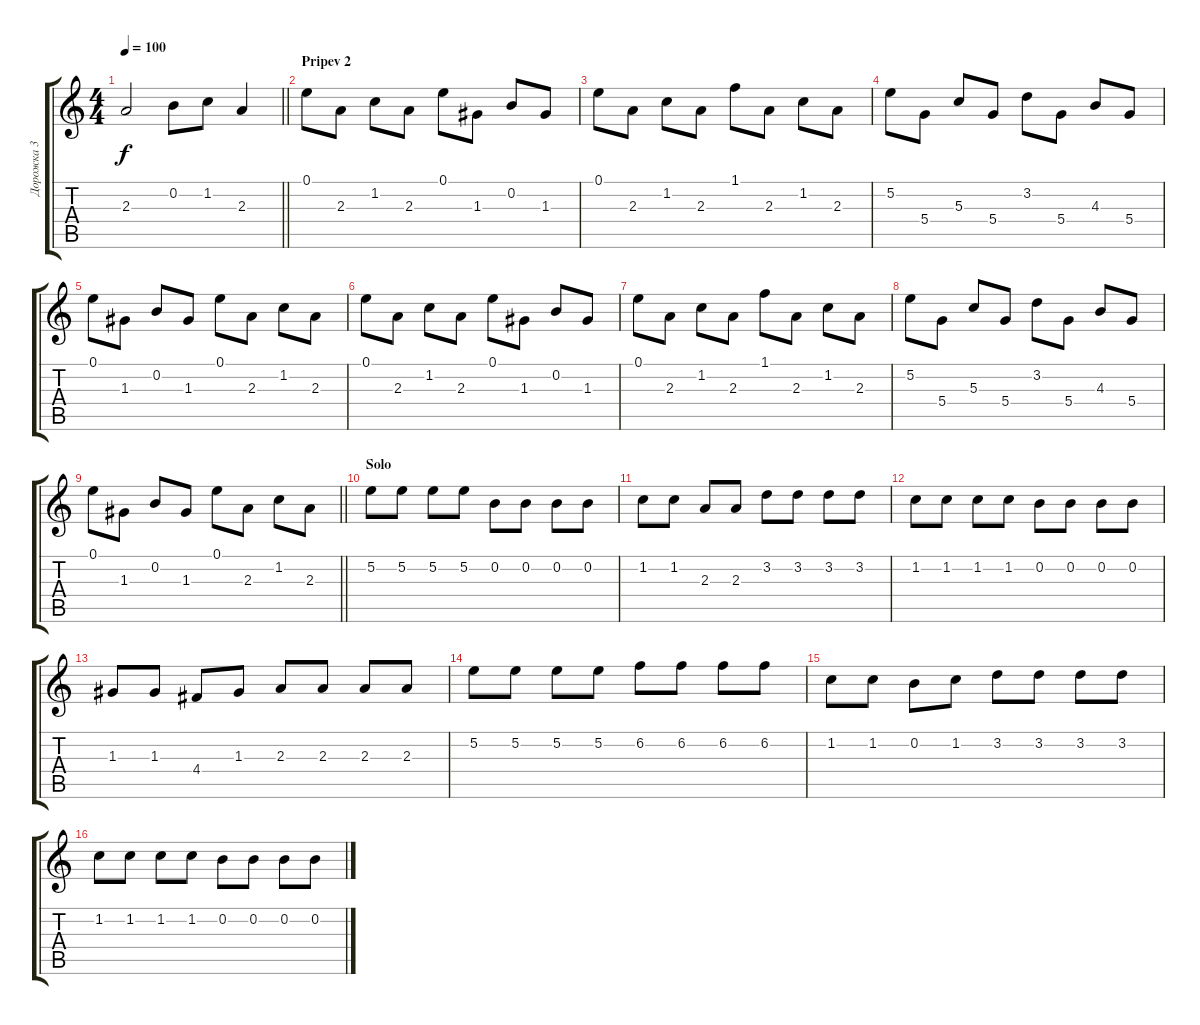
\track ("Дорожка 3" "Дорожка 3") {instrument acousticguitarsteel}
\staff {score tabs}
\tuning (E4 B3 G3 D3 A2 E2) {hide}
\ts (4 4)
\tempo 100
\clef g2
\barLineRight lightlight
\ks c
2.3.2{dy f} 0.2.8 1.2.8 2.3.4 |
\section ("" "Pripev 2")
0.1.8 2.3.8 1.2.8 2.3.8 0.1.8 1.3.8 0.2.8 1.3.8 |
0.1.8 2.3.8 1.2.8 2.3.8 1.1.8 2.3.8 1.2.8 2.3.8 |
5.2.8 5.4.8 5.3.8 5.4.8 3.2.8 5.4.8 4.3.8 5.4.8 |
0.1.8 1.3.8 0.2.8 1.3.8 0.1.8 2.3.8 1.2.8 2.3.8 |
0.1.8 2.3.8 1.2.8 2.3.8 0.1.8 1.3.8 0.2.8 1.3.8 |
0.1.8 2.3.8 1.2.8 2.3.8 1.1.8 2.3.8 1.2.8 2.3.8 |
5.2.8 5.4.8 5.3.8 5.4.8 3.2.8 5.4.8 4.3.8 5.4.8 |
\barLineRight lightlight
0.1.8 1.3.8 0.2.8 1.3.8 0.1.8 2.3.8 1.2.8 2.3.8 |
\section ("" "Solo")
5.2.8 5.2.8 5.2.8 5.2.8 0.2.8 0.2.8 0.2.8 0.2.8 |
1.2.8 1.2.8 2.3.8 2.3.8 3.2.8 3.2.8 3.2.8 3.2.8 |
1.2.8 1.2.8 1.2.8 1.2.8 0.2.8 0.2.8 0.2.8 0.2.8 |
1.3.8 1.3.8 4.4.8 1.3.8 2.3.8 2.3.8 2.3.8 2.3.8 |
5.2.8 5.2.8 5.2.8 5.2.8 6.2.8 6.2.8 6.2.8 6.2.8 |
1.2.8 1.2.8 0.2.8 1.2.8 3.2.8 3.2.8 3.2.8 3.2.8 |
1.2.8 1.2.8 1.2.8 1.2.8 0.2.8 0.2.8 0.2.8 0.2.8
